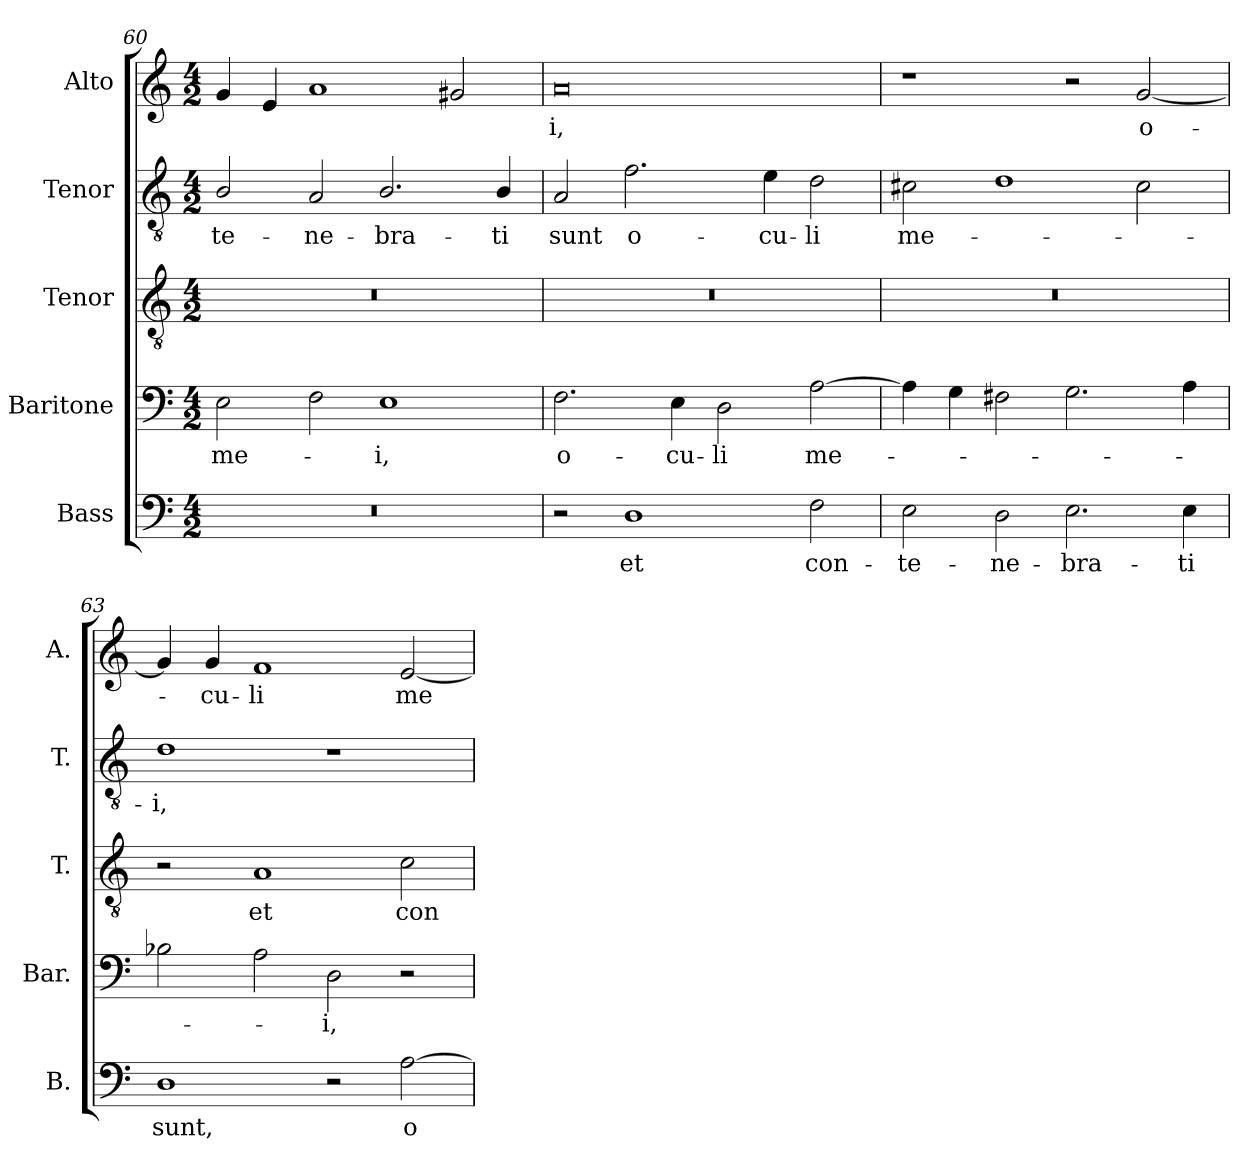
**kern	**text	**kern	**text	**kern	**text	**kern	**text	**kern	**text
*part5	*part5	*part4	*part4	*part3	*part3	*part2	*part2	*part1	*part1
*staff5	*staff5	*staff4	*staff4	*staff3	*staff3	*staff2	*staff2	*staff1	*staff1
*I"Bass	*	*I"Baritone	*	*I"Tenor	*	*I"Tenor	*	*I"Alto	*
*I'B.	*	*I'Bar.	*	*I'T.	*	*I'T.	*	*I'A.	*
*clefF4	*	*clefF4	*	*clefGv2	*	*clefGv2	*	*clefG2	*
*	*	*	*	*ITrd7c12	*	*ITrd7c12	*	*	*
*k[]	*	*k[]	*	*k[]	*	*k[]	*	*k[]	*
*C:	*	*C:	*	*C:	*	*C:	*	*C:	*
*M4/2	*	*M4/2	*	*M4/2	*	*M4/2	*	*M4/2	*
=60	=60	=60	=60	=60	=60	=60	=60	=60	=60
!LO:N:vis=1	!	!	!	!	!	!	!	!	!
!	!	!	!LO:LY:b:color=#000000	!LO:N:vis=1	!	!	!	!	!
!	!	!	!	!	!	!	!LO:LY:b:color=#000000	!	!
0r	.	2Ei\	me-	0r	.	2BBi/	-te-	4gi/	.
.	.	.	.	.	.	.	.	4ei/	.
!	!	!	!	!	!	!	!LO:LY:b:color=#000000	!	!
.	.	2Fi\	.	.	.	2AAi/	-ne-	1ai	.
!	!	!	!LO:LY:b:color=#000000	!	!	!	!	!	!
!	!	!	!	!	!	!	!LO:LY:b:color=#000000	!	!
.	.	1Ei	-i,	.	.	2.BBi/	-bra-	.	.
.	.	.	.	.	.	.	.	2g#Xi/	.
!	!	!	!	!	!	!	!LO:LY:b:color=#000000	!	!
.	.	.	.	.	.	4BBi/	-ti	.	.
=61	=61	=61	=61	=61	=61	=61	=61	=61	=61
!	!	!	!LO:LY:b:color=#000000	!LO:N:vis=1	!	!	!	!	!
!	!	!	!	!	!	!	!LO:LY:b:color=#000000	!	!
!	!	!	!	!	!	!	!	!	!LO:LY:b:color=#000000
2r	.	2.Fi\	o-	0r	.	2AAi/	sunt	0ai	-i,
!	!LO:LY:b:color=#000000	!	!	!	!	!	!	!	!
!	!	!	!	!	!	!	!LO:LY:b:color=#000000	!	!
1Di	et	.	.	.	.	2.Fi\	o-	.	.
!	!	!	!LO:LY:b:color=#000000	!	!	!	!	!	!
.	.	4Ei\	-cu-	.	.	.	.	.	.
!	!	!	!LO:LY:b:color=#000000	!	!	!	!	!	!
.	.	2Di\	-li	.	.	.	.	.	.
!	!	!	!	!	!	!	!LO:LY:b:color=#000000	!	!
.	.	.	.	.	.	4Ei\	-cu-	.	.
!	!LO:LY:b:color=#000000	!	!	!	!	!	!	!	!
!	!	!	!LO:LY:b:color=#000000	!	!	!	!	!	!
!	!	!	!	!	!	!	!LO:LY:b:color=#000000	!	!
2Fi\	con-	[2Ai\	me-	.	.	2Di\	-li	.	.
=62	=62	=62	=62	=62	=62	=62	=62	=62	=62
!	!LO:LY:b:color=#000000	!	!	!LO:N:vis=1	!	!	!	!	!
!	!	!	!	!	!	!	!LO:LY:b:color=#000000	!	!
2Ei\	-te-	4Ai\]	.	0r	.	2C#Xi\	me-	1r	.
.	.	4Gi\	.	.	.	.	.	.	.
!	!LO:LY:b:color=#000000	!	!	!	!	!	!	!	!
2Di\	-ne-	2F#Xi\	.	.	.	1Di	.	.	.
!	!LO:LY:b:color=#000000	!	!	!	!	!	!	!	!
2.Ei\	-bra-	2.Gi\	.	.	.	.	.	2r	.
!	!	!	!	!	!	!	!	!	!LO:LY:b:color=#000000
.	.	.	.	.	.	2C#i\	.	[2gi/	o-
!	!LO:LY:b:color=#000000	!	!	!	!	!	!	!	!
4Ei\	-ti	4Ai\	.	.	.	.	.	.	.
=63	=63	=63	=63	=63	=63	=63	=63	=63	=63
!	!LO:LY:b:color=#000000	!	!	!	!	!	!	!	!
!	!	!	!	!	!	!	!LO:LY:b:color=#000000	!	!
1Di	sunt,	2B-Xi\	.	2r	.	1Di	-i,	4gi/]	.
!	!	!	!	!	!	!	!	!	!LO:LY:b:color=#000000
.	.	.	.	.	.	.	.	4gi/	-cu-
!	!	!	!	!	!LO:LY:b:color=#000000	!	!	!	!
!	!	!	!	!	!	!	!	!	!LO:LY:b:color=#000000
.	.	2Ai\	.	1AAi	et	.	.	1fi	-li
!	!	!	!LO:LY:b:color=#000000	!	!	!	!	!	!
2r	.	2Di\	-i,	.	.	1r	.	.	.
!	!LO:LY:b:color=#000000	!	!	!	!	!	!	!	!
!	!	!	!	!	!LO:LY:b:color=#000000	!	!	!	!
!	!	!	!	!	!	!	!	!	!LO:LY:b:color=#000000
[2Ai\	o-	2r	.	2Ci\	con-	.	.	[2ei/	me-
=	=	=	=	=	=	=	=	=	=
*-	*-	*-	*-	*-	*-	*-	*-	*-	*-
